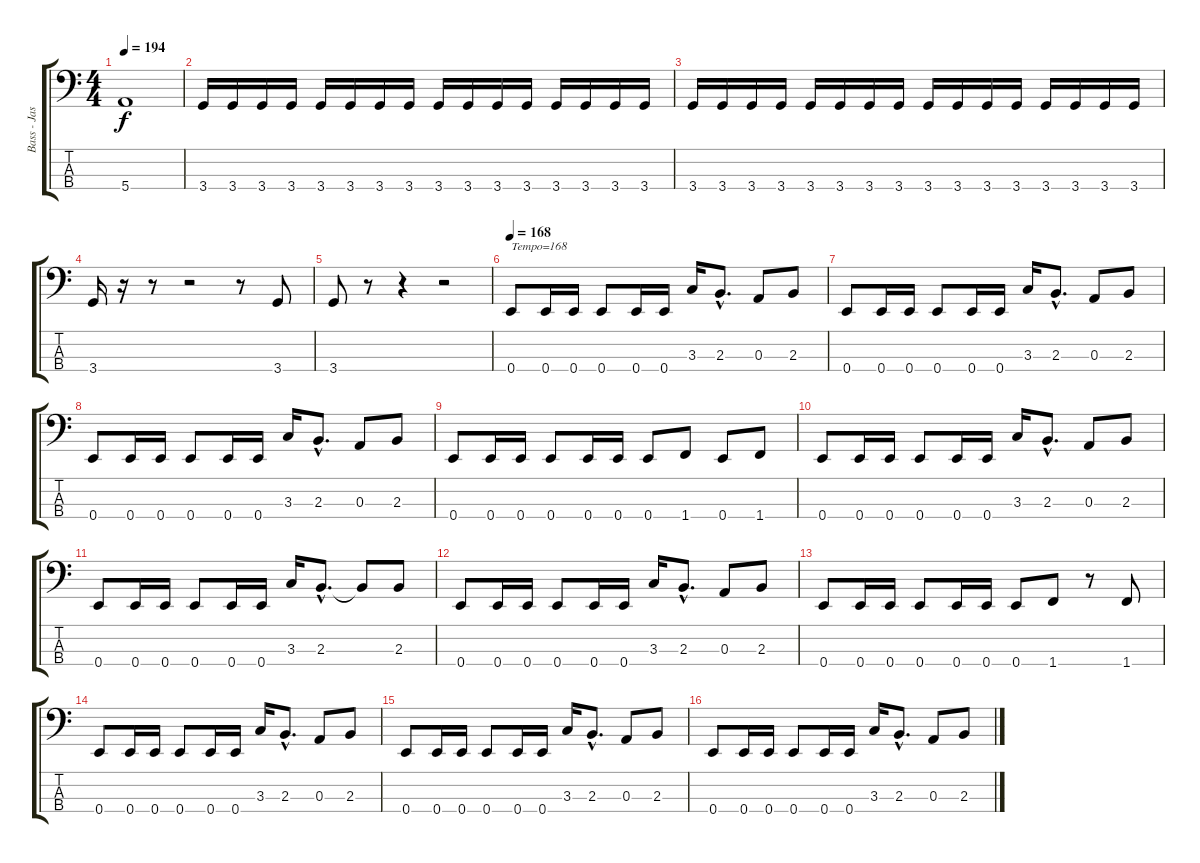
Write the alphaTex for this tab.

\track ("Bass - Jason" "Bass - Jas") {instrument electricbassfinger}
\staff {score tabs}
\tuning (G2 D2 A1 E1) {hide}
\ts (4 4)
\tempo 194
\clef f4
\ks c
5.4.1{dy f} |
3.4.16 3.4.16 3.4.16 3.4.16 3.4.16 3.4.16 3.4.16 3.4.16 3.4.16 3.4.16 3.4.16 3.4.16 3.4.16 3.4.16 3.4.16 3.4.16 |
3.4.16 3.4.16 3.4.16 3.4.16 3.4.16 3.4.16 3.4.16 3.4.16 3.4.16 3.4.16 3.4.16 3.4.16 3.4.16 3.4.16 3.4.16 3.4.16 |
3.4.16 r.16 r.8 r.2 r.8 3.4.8 |
3.4.8 r.8 r.4 r.2 |
\tempo 168
0.4.8{txt "Tempo=168"} 0.4.16 0.4.16 0.4.8 0.4.16 0.4.16 3.3.16 2.3{hac}.8{d} 0.3.8 2.3.8 |
0.4.8 0.4.16 0.4.16 0.4.8 0.4.16 0.4.16 3.3.16 2.3{hac}.8{d} 0.3.8 2.3.8 |
0.4.8 0.4.16 0.4.16 0.4.8 0.4.16 0.4.16 3.3.16 2.3{hac}.8{d} 0.3.8 2.3.8 |
0.4.8 0.4.16 0.4.16 0.4.8 0.4.16 0.4.16 0.4.8 1.4.8 0.4.8 1.4.8 |
0.4.8 0.4.16 0.4.16 0.4.8 0.4.16 0.4.16 3.3.16 2.3{hac}.8{d} 0.3.8 2.3.8 |
0.4.8 0.4.16 0.4.16 0.4.8 0.4.16 0.4.16 3.3.16 2.3{hac}.8{d} 2.3{t}.8 2.3.8 |
0.4.8 0.4.16 0.4.16 0.4.8 0.4.16 0.4.16 3.3.16 2.3{hac}.8{d} 0.3.8 2.3.8 |
0.4.8 0.4.16 0.4.16 0.4.8 0.4.16 0.4.16 0.4.8 1.4.8 r.8 1.4.8 |
0.4.8 0.4.16 0.4.16 0.4.8 0.4.16 0.4.16 3.3.16 2.3{hac}.8{d} 0.3.8 2.3.8 |
0.4.8 0.4.16 0.4.16 0.4.8 0.4.16 0.4.16 3.3.16 2.3{hac}.8{d} 0.3.8 2.3.8 |
0.4.8 0.4.16 0.4.16 0.4.8 0.4.16 0.4.16 3.3.16 2.3{hac}.8{d} 0.3.8 2.3.8
